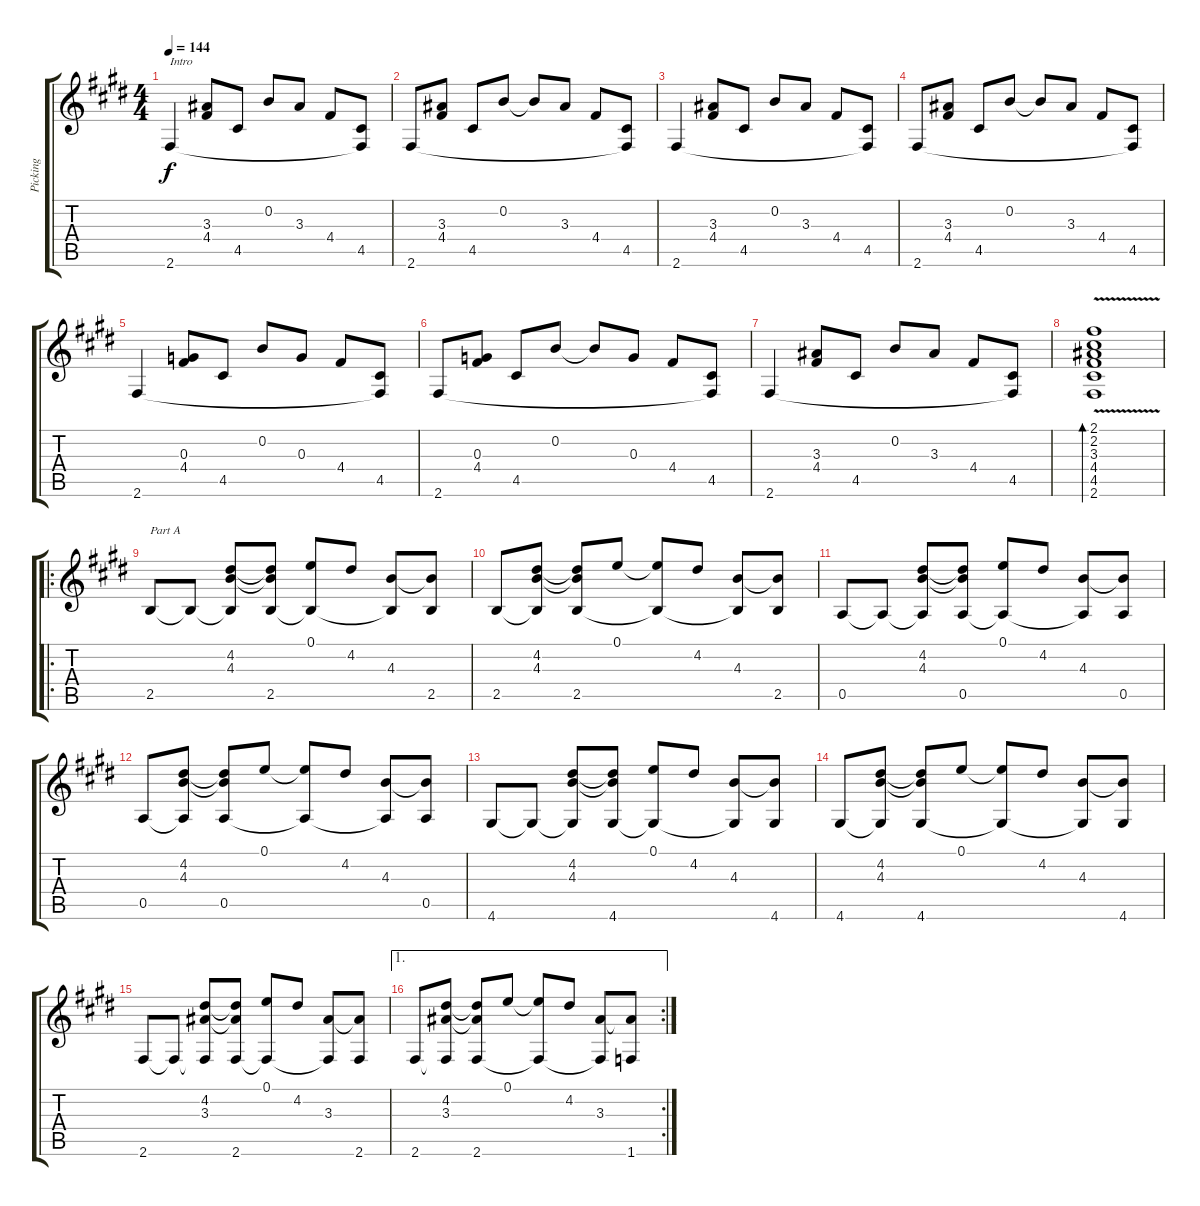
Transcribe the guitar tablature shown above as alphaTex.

\track ("Picking" "Picking") {instrument electricguitarjazz}
\staff {score tabs}
\tuning (E4 B3 G3 D3 A2 E2) {hide}
\ts (4 4)
\tempo 144
\clef g2
\ks e
2.6.4{txt "Intro" dy f instrument electricguitarjazz} (3.3 4.4).8 4.5.8 0.2.8 3.3.8 4.4.8 (4.5 2.6{t}).8 |
2.6.8 (3.3 4.4).8 4.5.8 0.2.8 0.2{t}.8 3.3.8 4.4.8 (4.5 2.6{t}).8 |
2.6.4 (3.3 4.4).8 4.5.8 0.2.8 3.3.8 4.4.8 (4.5 2.6{t}).8 |
2.6.8 (3.3 4.4).8 4.5.8 0.2.8 0.2{t}.8 3.3.8 4.4.8 (4.5 2.6{t}).8 |
2.6.4 (0.3 4.4).8 4.5.8 0.2.8 0.3.8 4.4.8 (4.5 2.6{t}).8 |
2.6.8 (0.3 4.4).8 4.5.8 0.2.8 0.2{t}.8 0.3.8 4.4.8 (4.5 2.6{t}).8 |
2.6.4 (3.3 4.4).8 4.5.8 0.2.8 3.3.8 4.4.8 (4.5 2.6{t}).8 |
(2.1 2.2 3.3 4.4 4.5 2.6{v}).1{bd 240} |
\ro
2.5.8{txt "Part A"} 2.5{t}.8 (4.2 4.3 2.5{t}).8 (4.2{t} 4.3{t} 2.5).8 (0.1 2.5{t}).8 4.2.8 (4.3 2.5{t}).8 (4.3{t} 2.5).8 |
2.5.8 (4.2 4.3 2.5{t}).8 (4.2{t} 4.3{t} 2.5).8 0.1.8 (0.1{t} 2.5{t}).8 4.2.8 (4.3 2.5{t}).8 (4.3{t} 2.5).8 |
0.5.8 0.5{t}.8 (4.2 4.3 0.5{t}).8 (4.2{t} 4.3{t} 0.5).8 (0.1 0.5{t}).8 4.2.8 (4.3 0.5{t}).8 (4.3{t} 0.5).8 |
0.5.8 (4.2 4.3 0.5{t}).8 (4.2{t} 4.3{t} 0.5).8 0.1.8 (0.1{t} 0.5{t}).8 4.2.8 (4.3 0.5{t}).8 (4.3{t} 0.5).8 |
4.6.8 4.6{t}.8 (4.2 4.3 4.6{t}).8 (4.2{t} 4.3{t} 4.6).8 (0.1 4.6{t}).8 4.2.8 (4.3 4.6{t}).8 (4.3{t} 4.6).8 |
4.6.8 (4.2 4.3 4.6{t}).8 (4.2{t} 4.3{t} 4.6).8 0.1.8 (0.1{t} 4.6{t}).8 4.2.8 (4.3 4.6{t}).8 (4.3{t} 4.6).8 |
2.6.8 2.6{t}.8 (4.2 3.3 2.6{t}).8 (4.2{t} 3.3{t} 2.6).8 (0.1 2.6{t}).8 4.2.8 (3.3 2.6{t}).8 (3.3{t} 2.6).8 |
\ae 1
\rc 2
2.6.8 (4.2 3.3 2.6{t}).8 (4.2{t} 3.3{t} 2.6).8 0.1.8 (0.1{t} 2.6{t}).8 4.2.8 (3.3 2.6{t}).8 (3.3{t} 1.6{ss}).8
